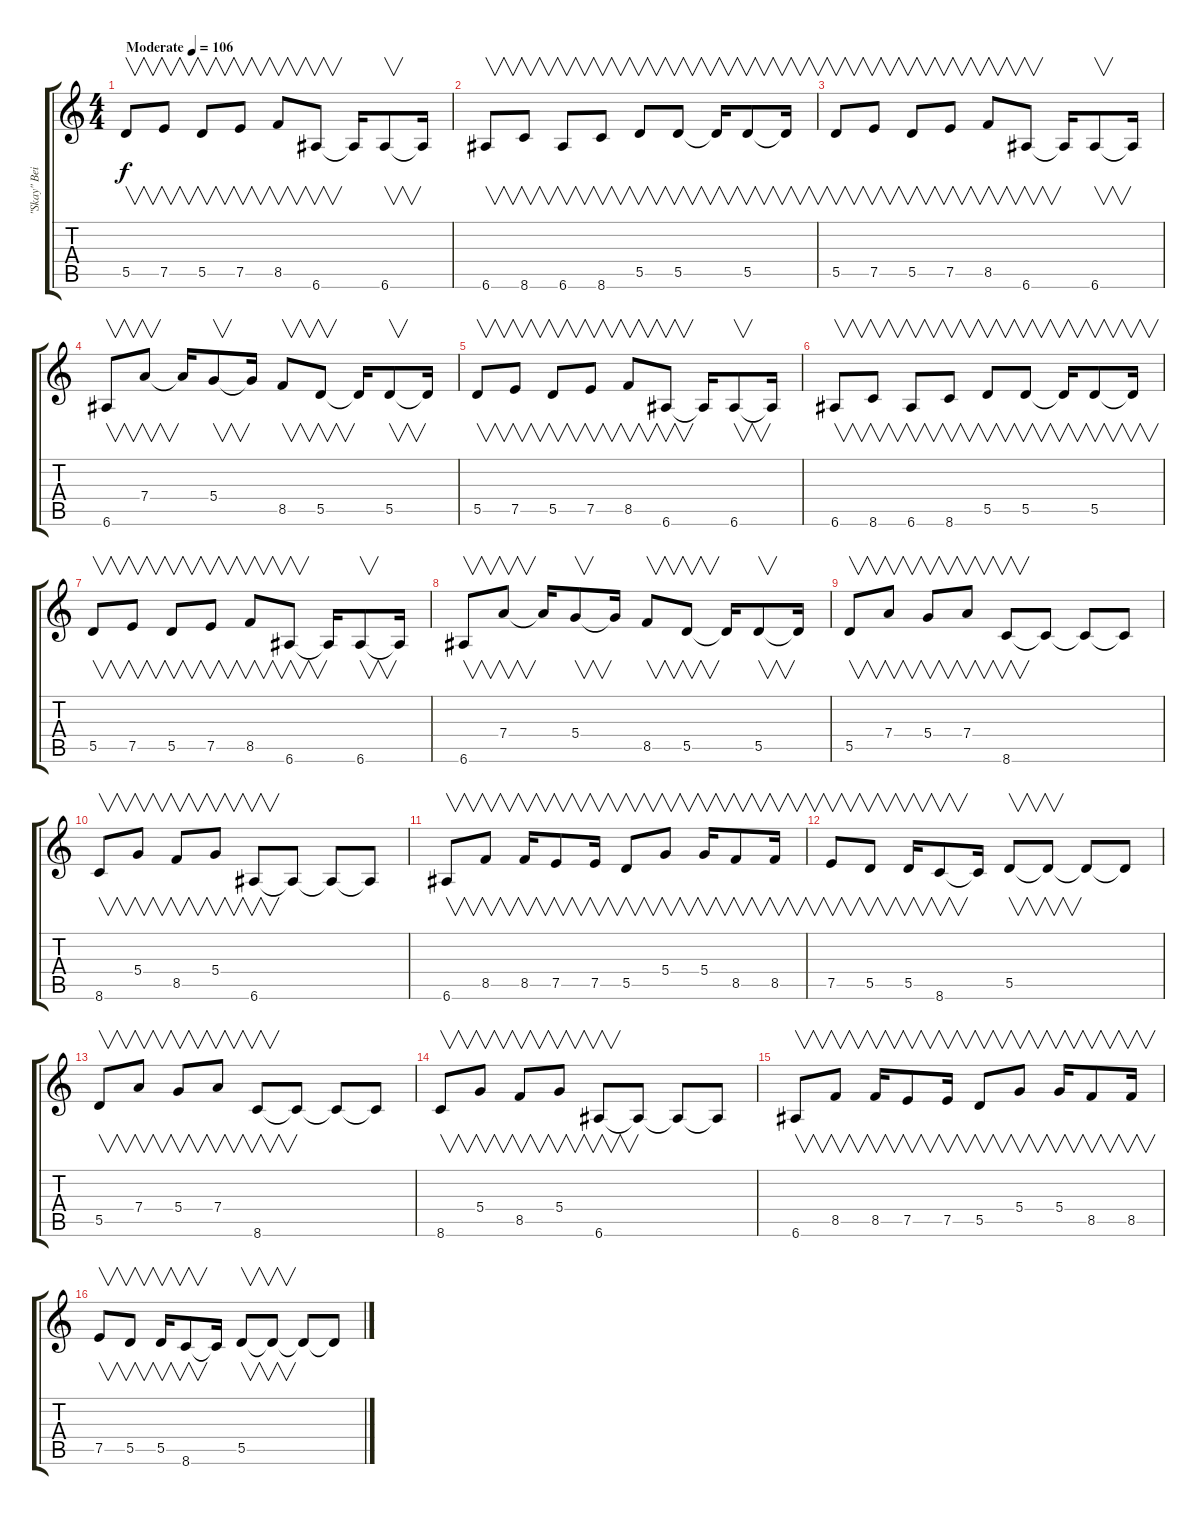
\track ("\"Skay\" Beilinson" "\"Skay\" Bei") {instrument electricguitarclean}
\staff {score tabs}
\tuning (E4 B3 G3 D3 A2 E2) {hide}
\ts (4 4)
\tempo (106 "Moderate")
\clef g2
\ks c
5.5.8{v dy f instrument electricguitarclean} 7.5.8{v} 5.5.8{v} 7.5.8{v} 8.5.8{v} 6.6.8{v} 6.6{t}.16 6.6.8{v} 6.6{t}.16 |
6.6.8{v} 8.6.8{v} 6.6.8{v} 8.6.8{v} 5.5.8{v} 5.5.8{v} 5.5{t}.16{v} 5.5.8{v} 5.5{t}.16{v} |
5.5.8{v} 7.5.8{v} 5.5.8{v} 7.5.8{v} 8.5.8{v} 6.6.8{v} 6.6{t}.16 6.6.8{v} 6.6{t}.16 |
6.6.8{v} 7.4.8{v} 7.4{t}.16 5.4.8{v} 5.4{t}.16 8.5.8{v} 5.5.8{v} 5.5{t}.16 5.5.8{v} 5.5{t}.16 |
5.5.8{v} 7.5.8{v} 5.5.8{v} 7.5.8{v} 8.5.8{v} 6.6.8{v} 6.6{t}.16 6.6.8{v} 6.6{t}.16 |
6.6.8{v} 8.6.8{v} 6.6.8{v} 8.6.8{v} 5.5.8{v} 5.5.8{v} 5.5{t}.16{v} 5.5.8{v} 5.5{t}.16{v} |
5.5.8{v} 7.5.8{v} 5.5.8{v} 7.5.8{v} 8.5.8{v} 6.6.8{v} 6.6{t}.16 6.6.8{v} 6.6{t}.16 |
6.6.8{v} 7.4.8{v} 7.4{t}.16 5.4.8{v} 5.4{t}.16 8.5.8{v} 5.5.8{v} 5.5{t}.16 5.5.8{v} 5.5{t}.16 |
5.5.8{v} 7.4.8{v} 5.4.8{v} 7.4.8{v} 8.6.8{v} 8.6{t}.8 8.6{t}.8 8.6{t}.8 |
8.6.8{v} 5.4.8{v} 8.5.8{v} 5.4.8{v} 6.6.8{v} 6.6{t}.8 6.6{t}.8 6.6{t}.8 |
6.6.8{v} 8.5.8{v} 8.5.16{v} 7.5.8{v} 7.5.16{v} 5.5.8{v} 5.4.8{v} 5.4.16{v} 8.5.8{v} 8.5.16{v} |
7.5.8{v} 5.5.8{v} 5.5.16{v} 8.6.8{v} 8.6{t}.16 5.5.8{v} 5.5{t}.8{v} 5.5{t}.8 5.5{t}.8 |
5.5.8{v} 7.4.8{v} 5.4.8{v} 7.4.8{v} 8.6.8{v} 8.6{t}.8 8.6{t}.8 8.6{t}.8 |
8.6.8{v} 5.4.8{v} 8.5.8{v} 5.4.8{v} 6.6.8{v} 6.6{t}.8 6.6{t}.8 6.6{t}.8 |
6.6.8{v} 8.5.8{v} 8.5.16{v} 7.5.8{v} 7.5.16{v} 5.5.8{v} 5.4.8{v} 5.4.16{v} 8.5.8{v} 8.5.16{v} |
7.5.8{v} 5.5.8{v} 5.5.16{v} 8.6.8{v} 8.6{t}.16 5.5.8{v} 5.5{t}.8{v} 5.5{t}.8 5.5{t}.8
